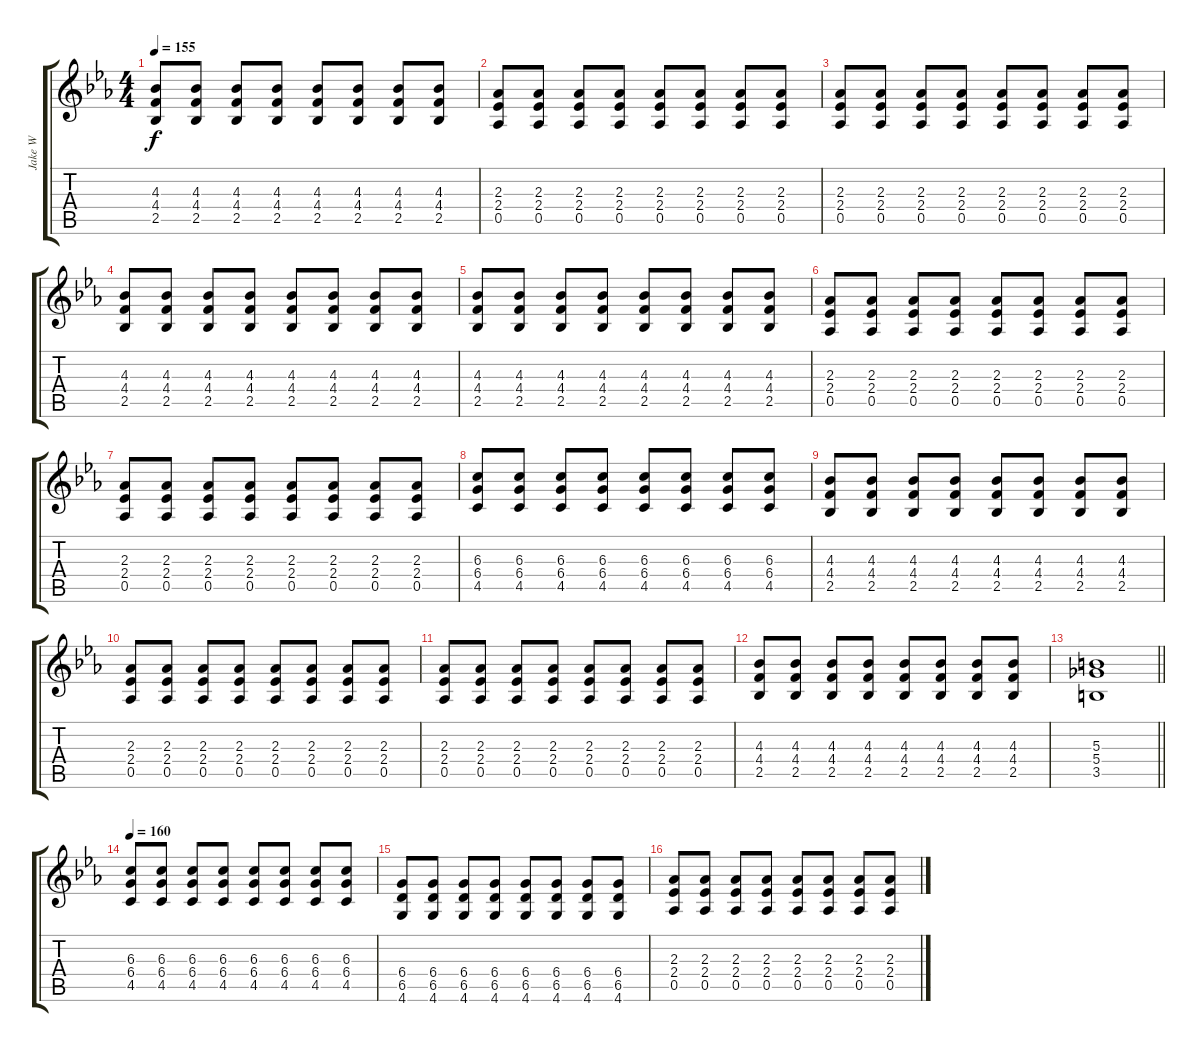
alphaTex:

\track ("Jake W" "Jake W") {instrument distortionguitar}
\staff {score tabs}
\tuning (Eb4 Bb3 Gb3 Db3 Ab2 Eb2) {hide}
\ts (4 4)
\tempo 155
\clef g2
\ks cminor
(4.3 4.4 2.5).8{dy f} (4.3 4.4 2.5).8 (4.3 4.4 2.5).8 (4.3 4.4 2.5).8 (4.3 4.4 2.5).8 (4.3 4.4 2.5).8 (4.3 4.4 2.5).8 (4.3 4.4 2.5).8 |
(2.3 2.4 0.5).8 (2.3 2.4 0.5).8 (2.3 2.4 0.5).8 (2.3 2.4 0.5).8 (2.3 2.4 0.5).8 (2.3 2.4 0.5).8 (2.3 2.4 0.5).8 (2.3 2.4 0.5).8 |
(2.3 2.4 0.5).8 (2.3 2.4 0.5).8 (2.3 2.4 0.5).8 (2.3 2.4 0.5).8 (2.3 2.4 0.5).8 (2.3 2.4 0.5).8 (2.3 2.4 0.5).8 (2.3 2.4 0.5).8 |
(4.3 4.4 2.5).8 (4.3 4.4 2.5).8 (4.3 4.4 2.5).8 (4.3 4.4 2.5).8 (4.3 4.4 2.5).8 (4.3 4.4 2.5).8 (4.3 4.4 2.5).8 (4.3 4.4 2.5).8 |
(4.3 4.4 2.5).8 (4.3 4.4 2.5).8 (4.3 4.4 2.5).8 (4.3 4.4 2.5).8 (4.3 4.4 2.5).8 (4.3 4.4 2.5).8 (4.3 4.4 2.5).8 (4.3 4.4 2.5).8 |
(2.3 2.4 0.5).8 (2.3 2.4 0.5).8 (2.3 2.4 0.5).8 (2.3 2.4 0.5).8 (2.3 2.4 0.5).8 (2.3 2.4 0.5).8 (2.3 2.4 0.5).8 (2.3 2.4 0.5).8 |
(2.3 2.4 0.5).8 (2.3 2.4 0.5).8 (2.3 2.4 0.5).8 (2.3 2.4 0.5).8 (2.3 2.4 0.5).8 (2.3 2.4 0.5).8 (2.3 2.4 0.5).8 (2.3 2.4 0.5).8 |
(6.3 6.4 4.5).8 (6.3 6.4 4.5).8 (6.3 6.4 4.5).8 (6.3 6.4 4.5).8 (6.3 6.4 4.5).8 (6.3 6.4 4.5).8 (6.3 6.4 4.5).8 (6.3 6.4 4.5).8 |
(4.3 4.4 2.5).8 (4.3 4.4 2.5).8 (4.3 4.4 2.5).8 (4.3 4.4 2.5).8 (4.3 4.4 2.5).8 (4.3 4.4 2.5).8 (4.3 4.4 2.5).8 (4.3 4.4 2.5).8 |
(2.3 2.4 0.5).8 (2.3 2.4 0.5).8 (2.3 2.4 0.5).8 (2.3 2.4 0.5).8 (2.3 2.4 0.5).8 (2.3 2.4 0.5).8 (2.3 2.4 0.5).8 (2.3 2.4 0.5).8 |
(2.3 2.4 0.5).8 (2.3 2.4 0.5).8 (2.3 2.4 0.5).8 (2.3 2.4 0.5).8 (2.3 2.4 0.5).8 (2.3 2.4 0.5).8 (2.3 2.4 0.5).8 (2.3 2.4 0.5).8 |
(4.3 4.4 2.5).8 (4.3 4.4 2.5).8 (4.3 4.4 2.5).8 (4.3 4.4 2.5).8 (4.3 4.4 2.5).8 (4.3 4.4 2.5).8 (4.3 4.4 2.5).8 (4.3 4.4 2.5).8 |
\barLineRight lightlight
(5.3 5.4 3.5).1 |
\tempo 160
(6.3 6.4 4.5).8 (6.3 6.4 4.5).8 (6.3 6.4 4.5).8 (6.3 6.4 4.5).8 (6.3 6.4 4.5).8 (6.3 6.4 4.5).8 (6.3 6.4 4.5).8 (6.3 6.4 4.5).8 |
(6.4 6.5 4.6).8 (6.4 6.5 4.6).8 (6.4 6.5 4.6).8 (6.4 6.5 4.6).8 (6.4 6.5 4.6).8 (6.4 6.5 4.6).8 (6.4 6.5 4.6).8 (6.4 6.5 4.6).8 |
(2.3 2.4 0.5).8 (2.3 2.4 0.5).8 (2.3 2.4 0.5).8 (2.3 2.4 0.5).8 (2.3 2.4 0.5).8 (2.3 2.4 0.5).8 (2.3 2.4 0.5).8 (2.3 2.4 0.5).8
